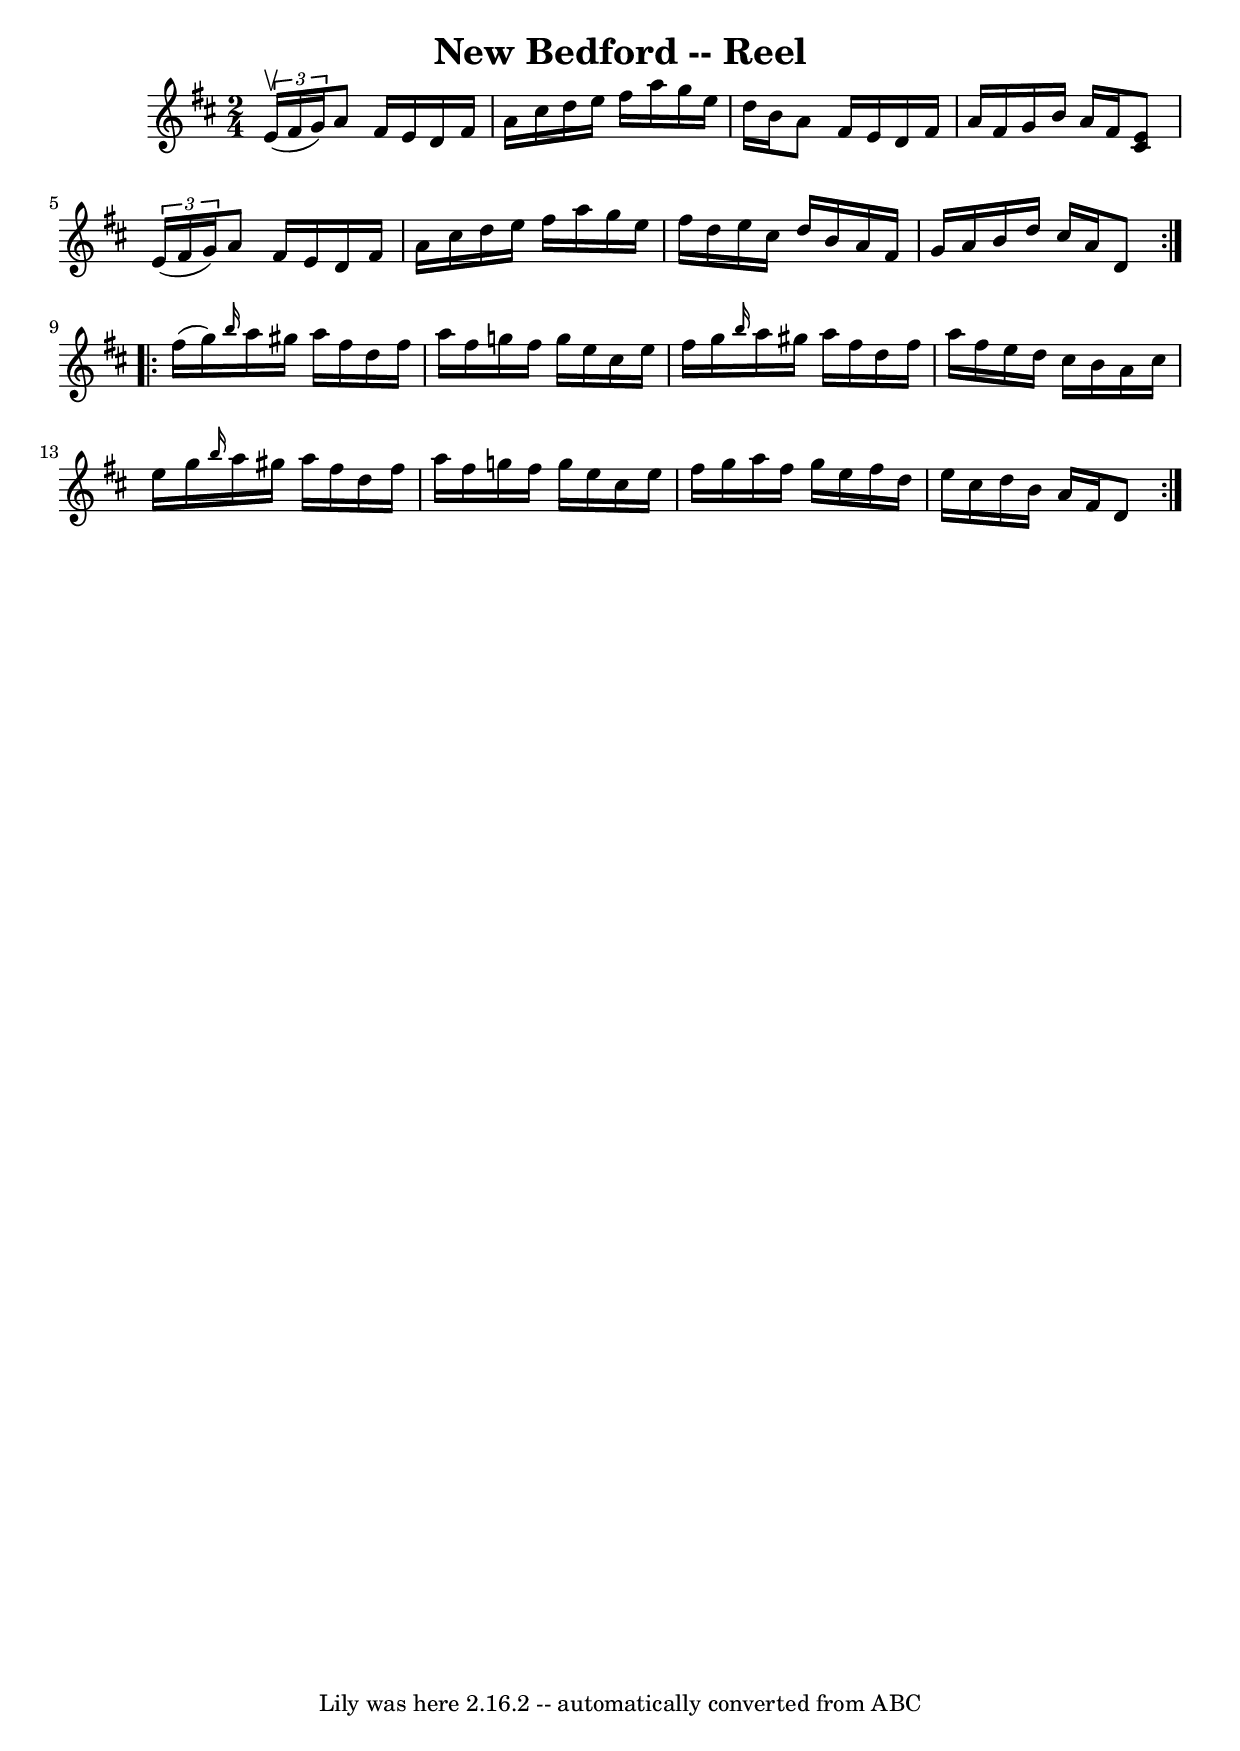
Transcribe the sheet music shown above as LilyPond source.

\version "2.7.40"
\include "Mammoth.ily"
\header {
	book = "Ryan's Mammoth Collection"
	crossRefNumber = "1"
	footnotes = "\\\\373"
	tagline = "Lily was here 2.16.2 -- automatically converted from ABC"
	title = "New Bedford -- Reel"
}
voicedefault =  {
\set Score.defaultBarType = "empty"

\repeat volta 2 {
\time 2/4 \key d \major   \times 2/3 { e'16^\upbow(fis'16 g'16) } 
|
 a'8 fis'16 e'16 d'16 fis'16 a'16 cis''16    
|
 d''16 e''16 fis''16 a''16 g''16 e''16 d''16    
b'16    |
 a'8 fis'16 e'16 d'16 fis'16 a'16 fis'16    
|
 g'16 b'16 a'16 fis'16  << cis'8 e'8   >> \times 2/3 {  
 e'16 (fis'16 g'16) }   |
 a'8 fis'16 e'16 d'16    
fis'16 a'16 cis''16    |
 d''16 e''16 fis''16 a''16    
g''16 e''16 fis''16 d''16    |
 e''16 cis''16 d''16    
b'16 a'16 fis'16 g'16 a'16    |
 b'16 d''16 cis''16   
 a'16 d'8  }     \repeat volta 2 { fis''16 (g''16) |
     
\grace { b''16  } a''16 gis''16 a''16 fis''16 d''16 fis''16 
 a''16 fis''16    |
 g''!16 fis''16 g''16 e''16    
cis''16 e''16 fis''16 g''16    |
 \grace { b''16  } a''16   
 gis''16 a''16 fis''16 d''16 fis''16 a''16 fis''16    
|
 e''16 d''16 cis''16 b'16 a'16 cis''16 e''16    
g''16    |
     \grace { b''16  } a''16 gis''16 a''16    
fis''16 d''16 fis''16 a''16 fis''16    |
 g''!16 fis''16 
 g''16 e''16 cis''16 e''16 fis''16 g''16    |
 a''16   
 fis''16 g''16 e''16 fis''16 d''16 e''16 cis''16    |
  
 d''16 b'16 a'16 fis'16 d'8    }   
}

\score{
    <<

	\context Staff="default"
	{
	    \voicedefault 
	}

    >>
	\layout {
	}
	\midi {}
}
